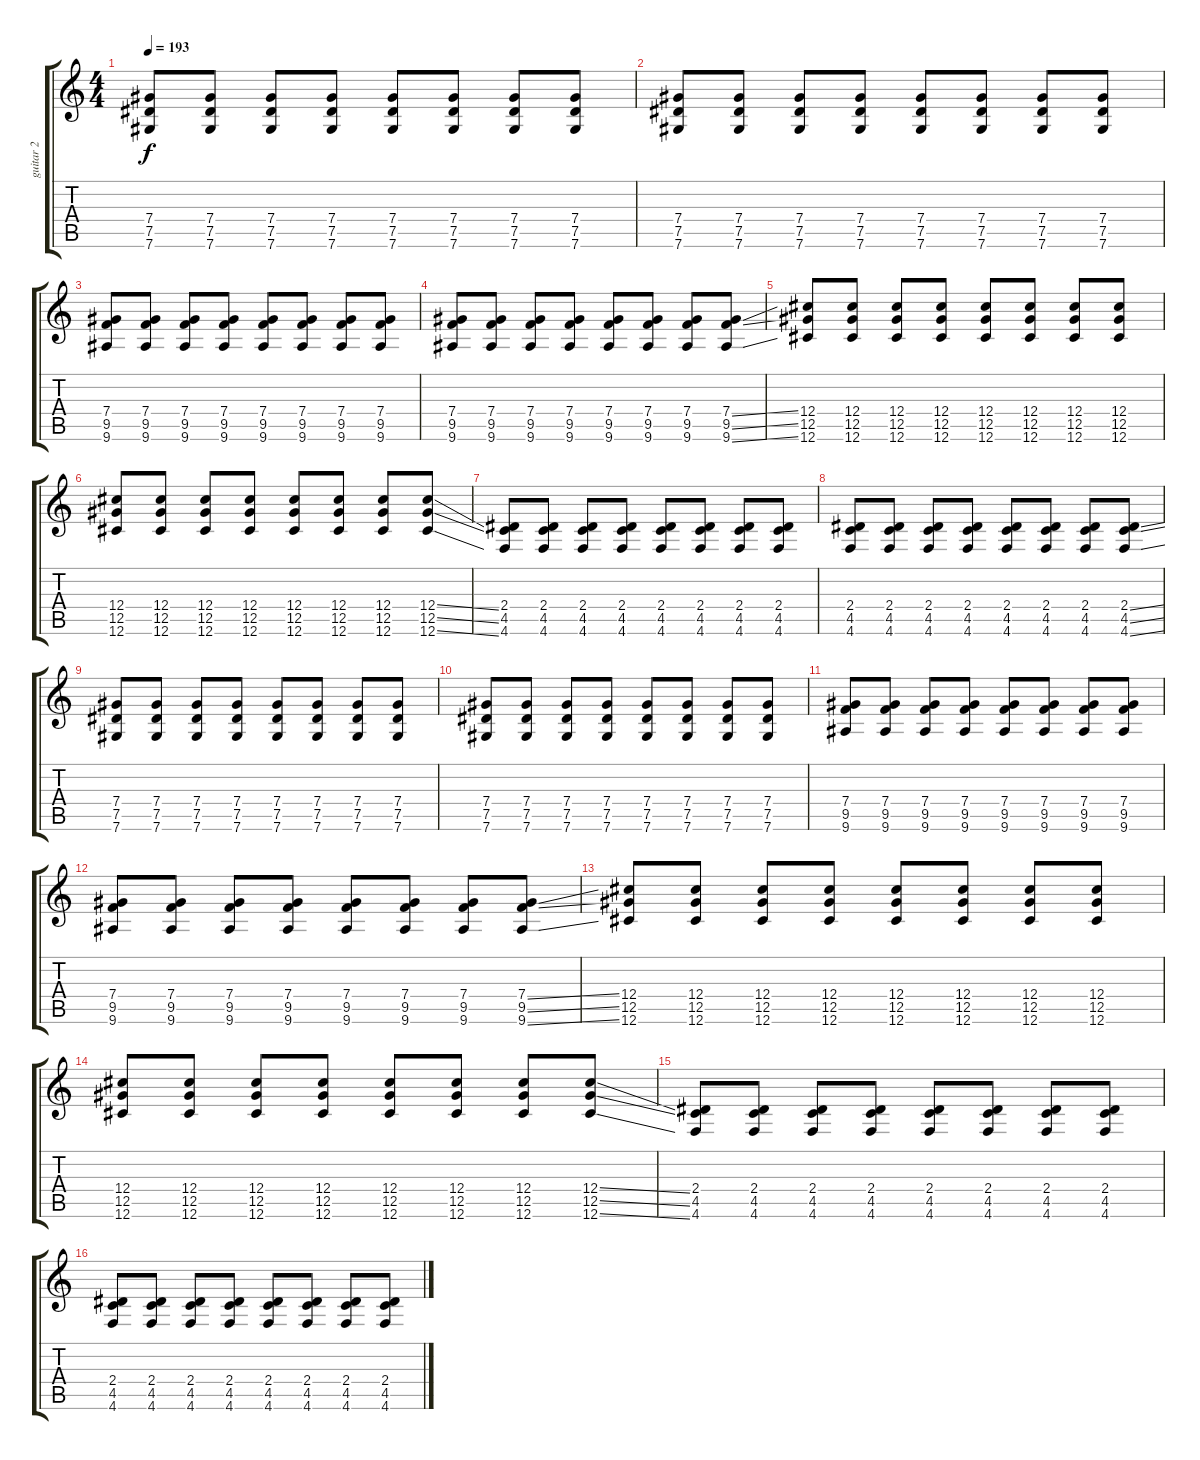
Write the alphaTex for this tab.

\track ("guitar 2" "guitar 2") {instrument distortionguitar}
\staff {score tabs}
\tuning (Eb4 Bb3 Gb3 Db3 Ab2 Db2) {hide}
\ts (4 4)
\tempo 193
\clef g2
\ks c
(7.4 7.5 7.6).8{dy f} (7.4 7.5 7.6).8 (7.4 7.5 7.6).8 (7.4 7.5 7.6).8 (7.4 7.5 7.6).8 (7.4 7.5 7.6).8 (7.4 7.5 7.6).8 (7.4 7.5 7.6).8 |
(7.4 7.5 7.6).8 (7.4 7.5 7.6).8 (7.4 7.5 7.6).8 (7.4 7.5 7.6).8 (7.4 7.5 7.6).8 (7.4 7.5 7.6).8 (7.4 7.5 7.6).8 (7.4 7.5 7.6).8 |
(7.4 9.5 9.6).8 (7.4 9.5 9.6).8 (7.4 9.5 9.6).8 (7.4 9.5 9.6).8 (7.4 9.5 9.6).8 (7.4 9.5 9.6).8 (7.4 9.5 9.6).8 (7.4 9.5 9.6).8 |
(7.4 9.5 9.6).8 (7.4 9.5 9.6).8 (7.4 9.5 9.6).8 (7.4 9.5 9.6).8 (7.4 9.5 9.6).8 (7.4 9.5 9.6).8 (7.4 9.5 9.6).8 (7.4{ss} 9.5{ss} 9.6{ss}).8 |
(12.4 12.5 12.6).8 (12.4 12.5 12.6).8 (12.4 12.5 12.6).8 (12.4 12.5 12.6).8 (12.4 12.5 12.6).8 (12.4 12.5 12.6).8 (12.4 12.5 12.6).8 (12.4 12.5 12.6).8 |
(12.4 12.5 12.6).8 (12.4 12.5 12.6).8 (12.4 12.5 12.6).8 (12.4 12.5 12.6).8 (12.4 12.5 12.6).8 (12.4 12.5 12.6).8 (12.4 12.5 12.6).8 (12.4{ss} 12.5{ss} 12.6{ss}).8 |
(2.4 4.5 4.6).8 (2.4 4.5 4.6).8 (2.4 4.5 4.6).8 (2.4 4.5 4.6).8 (2.4 4.5 4.6).8 (2.4 4.5 4.6).8 (2.4 4.5 4.6).8 (2.4 4.5 4.6).8 |
(2.4 4.5 4.6).8 (2.4 4.5 4.6).8 (2.4 4.5 4.6).8 (2.4 4.5 4.6).8 (2.4 4.5 4.6).8 (2.4 4.5 4.6).8 (2.4 4.5 4.6).8 (2.4{ss} 4.5{ss} 4.6{ss}).8 |
(7.4 7.5 7.6).8 (7.4 7.5 7.6).8 (7.4 7.5 7.6).8 (7.4 7.5 7.6).8 (7.4 7.5 7.6).8 (7.4 7.5 7.6).8 (7.4 7.5 7.6).8 (7.4 7.5 7.6).8 |
(7.4 7.5 7.6).8 (7.4 7.5 7.6).8 (7.4 7.5 7.6).8 (7.4 7.5 7.6).8 (7.4 7.5 7.6).8 (7.4 7.5 7.6).8 (7.4 7.5 7.6).8 (7.4 7.5 7.6).8 |
(7.4 9.5 9.6).8 (7.4 9.5 9.6).8 (7.4 9.5 9.6).8 (7.4 9.5 9.6).8 (7.4 9.5 9.6).8 (7.4 9.5 9.6).8 (7.4 9.5 9.6).8 (7.4 9.5 9.6).8 |
(7.4 9.5 9.6).8 (7.4 9.5 9.6).8 (7.4 9.5 9.6).8 (7.4 9.5 9.6).8 (7.4 9.5 9.6).8 (7.4 9.5 9.6).8 (7.4 9.5 9.6).8 (7.4{ss} 9.5{ss} 9.6{ss}).8 |
(12.4 12.5 12.6).8 (12.4 12.5 12.6).8 (12.4 12.5 12.6).8 (12.4 12.5 12.6).8 (12.4 12.5 12.6).8 (12.4 12.5 12.6).8 (12.4 12.5 12.6).8 (12.4 12.5 12.6).8 |
(12.4 12.5 12.6).8 (12.4 12.5 12.6).8 (12.4 12.5 12.6).8 (12.4 12.5 12.6).8 (12.4 12.5 12.6).8 (12.4 12.5 12.6).8 (12.4 12.5 12.6).8 (12.4{ss} 12.5{ss} 12.6{ss}).8 |
(2.4 4.5 4.6).8 (2.4 4.5 4.6).8 (2.4 4.5 4.6).8 (2.4 4.5 4.6).8 (2.4 4.5 4.6).8 (2.4 4.5 4.6).8 (2.4 4.5 4.6).8 (2.4 4.5 4.6).8 |
(2.4 4.5 4.6).8 (2.4 4.5 4.6).8 (2.4 4.5 4.6).8 (2.4 4.5 4.6).8 (2.4 4.5 4.6).8 (2.4 4.5 4.6).8 (2.4 4.5 4.6).8 (2.4{ss} 4.5{ss} 4.6{ss}).8
